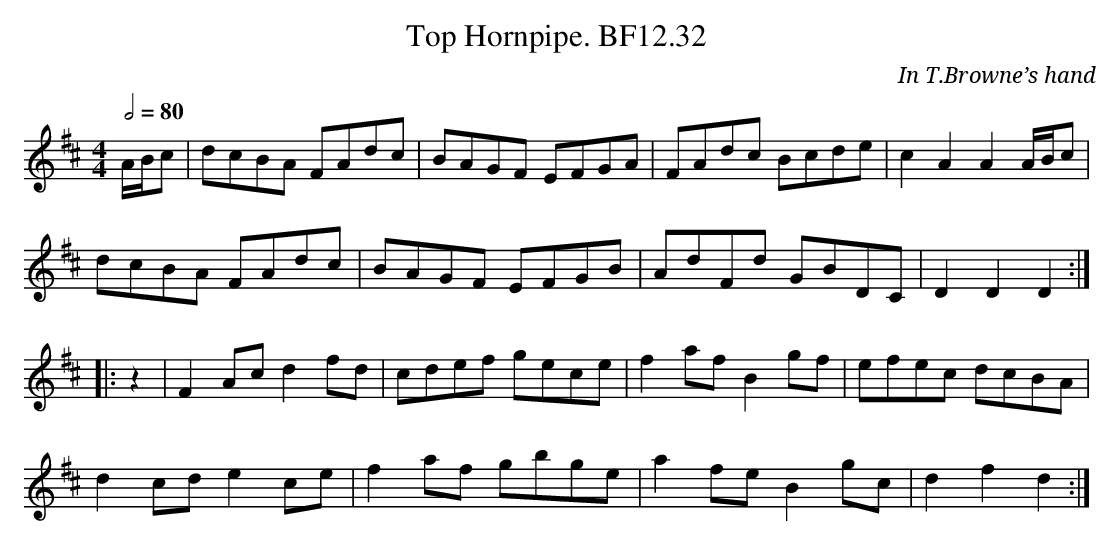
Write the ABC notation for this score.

X:1
T:Top Hornpipe. BF12.32
M:4/4
L:1/8
Q:1/2=80
C:In T.Browne’s hand
K:D
A/B/c|dcBA FAdc|BAGF EFGA|FAdc Bcde|c2A2A2A/B/c|
dcBA FAdc|BAGF EFGB|AdFd GBDC|D2D2D2:|
|:z2|F2Acd2fd|cdef gece|f2afB2gf|efec dcBA|
d2cde2ce|f2af gbge|a2feB2gc|d2f2d2:|
